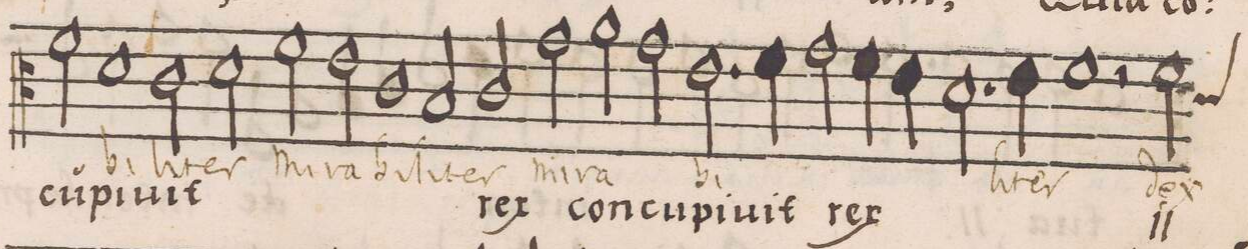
**kern	**text	**text
*I"CANTVS	*	*
*clefC3	*	*
*k[]	*	*
*met(c)	*	*
*M2/1	*	*
2f\	-cu-	.
1d	-pi-	-bi-
2c\	-uit	-li-
=25	=25	=25
2d\	.	-ter
2f\	.	Mi-
2e\	.	-ra-
1c	.	-bi-
=26	=26	=26
2B/	.	-li-
2c/	rex	-ter
2g\	con-	mi-
=27	=27	=27
2a\	.	-ra-
2g\	-cu-	.
2.e\	-pi-	-bi-
4f\	-uit	.
=28	=28	=28
2g\	rex	.
4f\	.	.
4e\	.	.
2.d\	.	.
4e\	.	-li-
=29	=29	=29
1f	.	-ter
*	*ij	*
2r	.	.
*custos:d	*	*
2f\	con-	dex-
=30	=30	=30
*-	*-	*-
